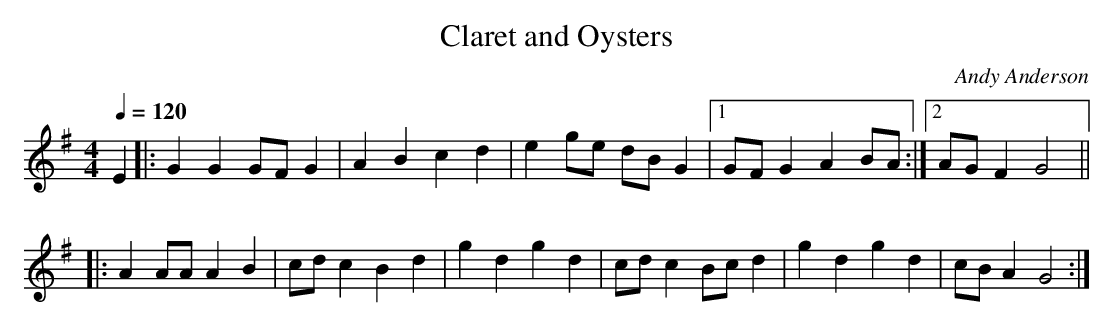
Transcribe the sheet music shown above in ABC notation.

X:1
T: Claret and Oysters
C: Andy Anderson
M: 4/4
L: 1/8
Q:1/4=120
K:G
E2 |: G2 G2 GF G2 | A2 B2 c2 d2 | e2 ge dB G2 \
|1 GF G2 A2 BA :|2 AG F2 G4 ||
|: A2 AA A2 B2 | cd c2 B2 d2 | g2 d2 g2 d2 | cd c2 Bc d2 | \
g2 d2 g2 d2 | cB A2 G4 :|
